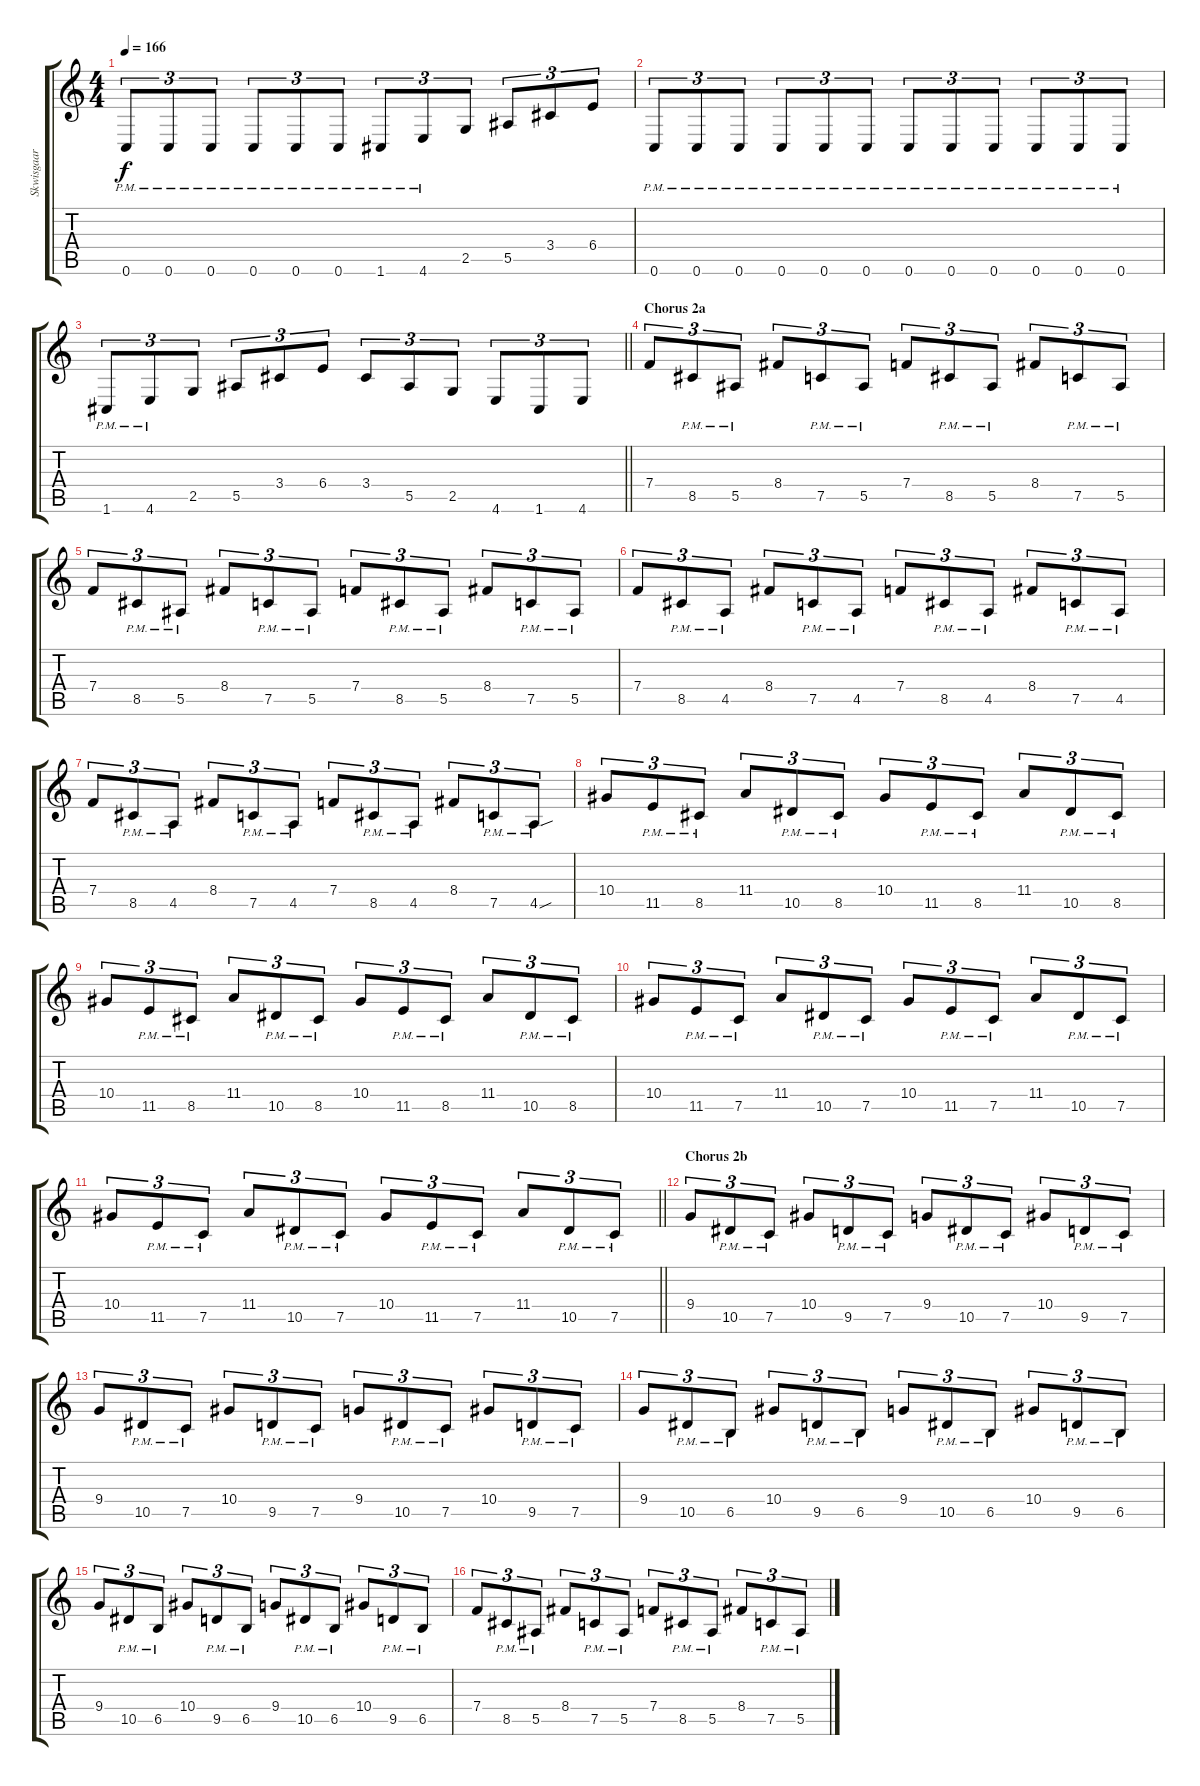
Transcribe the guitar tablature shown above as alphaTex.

\track ("Skwisgaar Skwigelf" "Skwisgaar ") {instrument distortionguitar}
\staff {score tabs}
\tuning (C4 G3 Eb3 Bb2 F2 C2) {hide}
\ts (4 4)
\tempo 166
\clef g2
\ks c
0.6{pm}.8{tu (3 2) dy f} 0.6{pm}.8{tu (3 2)} 0.6{pm}.8{tu (3 2)} 0.6{pm}.8{tu (3 2)} 0.6{pm}.8{tu (3 2)} 0.6{pm}.8{tu (3 2)} 1.6{pm}.8{tu (3 2)} 4.6{pm}.8{tu (3 2)} 2.5.8{tu (3 2)} 5.5.8{tu (3 2)} 3.4.8{tu (3 2)} 6.4.8{tu (3 2)} |
0.6{pm}.8{tu (3 2)} 0.6{pm}.8{tu (3 2)} 0.6{pm}.8{tu (3 2)} 0.6{pm}.8{tu (3 2)} 0.6{pm}.8{tu (3 2)} 0.6{pm}.8{tu (3 2)} 0.6{pm}.8{tu (3 2)} 0.6{pm}.8{tu (3 2)} 0.6{pm}.8{tu (3 2)} 0.6{pm}.8{tu (3 2)} 0.6{pm}.8{tu (3 2)} 0.6{pm}.8{tu (3 2)} |
\barLineRight lightlight
1.6{pm}.8{tu (3 2)} 4.6{pm}.8{tu (3 2)} 2.5.8{tu (3 2)} 5.5.8{tu (3 2)} 3.4.8{tu (3 2)} 6.4.8{tu (3 2)} 3.4.8{tu (3 2)} 5.5.8{tu (3 2)} 2.5.8{tu (3 2)} 4.6.8{tu (3 2)} 1.6.8{tu (3 2)} 4.6.8{tu (3 2)} |
\section ("" "Chorus 2a")
7.4.8{tu (3 2)} 8.5{pm}.8{tu (3 2)} 5.5{pm}.8{tu (3 2)} 8.4.8{tu (3 2)} 7.5{pm}.8{tu (3 2)} 5.5{pm}.8{tu (3 2)} 7.4.8{tu (3 2)} 8.5{pm}.8{tu (3 2)} 5.5{pm}.8{tu (3 2)} 8.4.8{tu (3 2)} 7.5{pm}.8{tu (3 2)} 5.5{pm}.8{tu (3 2)} |
7.4.8{tu (3 2)} 8.5{pm}.8{tu (3 2)} 5.5{pm}.8{tu (3 2)} 8.4.8{tu (3 2)} 7.5{pm}.8{tu (3 2)} 5.5{pm}.8{tu (3 2)} 7.4.8{tu (3 2)} 8.5{pm}.8{tu (3 2)} 5.5{pm}.8{tu (3 2)} 8.4.8{tu (3 2)} 7.5{pm}.8{tu (3 2)} 5.5{pm}.8{tu (3 2)} |
7.4.8{tu (3 2)} 8.5{pm}.8{tu (3 2)} 4.5{pm}.8{tu (3 2)} 8.4.8{tu (3 2)} 7.5{pm}.8{tu (3 2)} 4.5{pm}.8{tu (3 2)} 7.4.8{tu (3 2)} 8.5{pm}.8{tu (3 2)} 4.5{pm}.8{tu (3 2)} 8.4.8{tu (3 2)} 7.5{pm}.8{tu (3 2)} 4.5{pm}.8{tu (3 2)} |
7.4.8{tu (3 2)} 8.5{pm}.8{tu (3 2)} 4.5{pm}.8{tu (3 2)} 8.4.8{tu (3 2)} 7.5{pm}.8{tu (3 2)} 4.5{pm}.8{tu (3 2)} 7.4.8{tu (3 2)} 8.5{pm}.8{tu (3 2)} 4.5{pm}.8{tu (3 2)} 8.4.8{tu (3 2)} 7.5{pm}.8{tu (3 2)} 4.5{sou pm}.8{tu (3 2)} |
10.4.8{tu (3 2)} 11.5{pm}.8{tu (3 2)} 8.5{pm}.8{tu (3 2)} 11.4.8{tu (3 2)} 10.5{pm}.8{tu (3 2)} 8.5{pm}.8{tu (3 2)} 10.4.8{tu (3 2)} 11.5{pm}.8{tu (3 2)} 8.5{pm}.8{tu (3 2)} 11.4.8{tu (3 2)} 10.5{pm}.8{tu (3 2)} 8.5{pm}.8{tu (3 2)} |
10.4.8{tu (3 2)} 11.5{pm}.8{tu (3 2)} 8.5{pm}.8{tu (3 2)} 11.4.8{tu (3 2)} 10.5{pm}.8{tu (3 2)} 8.5{pm}.8{tu (3 2)} 10.4.8{tu (3 2)} 11.5{pm}.8{tu (3 2)} 8.5{pm}.8{tu (3 2)} 11.4.8{tu (3 2)} 10.5{pm}.8{tu (3 2)} 8.5{pm}.8{tu (3 2)} |
10.4.8{tu (3 2)} 11.5{pm}.8{tu (3 2)} 7.5{pm}.8{tu (3 2)} 11.4.8{tu (3 2)} 10.5{pm}.8{tu (3 2)} 7.5{pm}.8{tu (3 2)} 10.4.8{tu (3 2)} 11.5{pm}.8{tu (3 2)} 7.5{pm}.8{tu (3 2)} 11.4.8{tu (3 2)} 10.5{pm}.8{tu (3 2)} 7.5{pm}.8{tu (3 2)} |
\barLineRight lightlight
10.4.8{tu (3 2)} 11.5{pm}.8{tu (3 2)} 7.5{pm}.8{tu (3 2)} 11.4.8{tu (3 2)} 10.5{pm}.8{tu (3 2)} 7.5{pm}.8{tu (3 2)} 10.4.8{tu (3 2)} 11.5{pm}.8{tu (3 2)} 7.5{pm}.8{tu (3 2)} 11.4.8{tu (3 2)} 10.5{pm}.8{tu (3 2)} 7.5{pm}.8{tu (3 2)} |
\section ("" "Chorus 2b")
9.4.8{tu (3 2)} 10.5{pm}.8{tu (3 2)} 7.5{pm}.8{tu (3 2)} 10.4.8{tu (3 2)} 9.5{pm}.8{tu (3 2)} 7.5{pm}.8{tu (3 2)} 9.4.8{tu (3 2)} 10.5{pm}.8{tu (3 2)} 7.5{pm}.8{tu (3 2)} 10.4.8{tu (3 2)} 9.5{pm}.8{tu (3 2)} 7.5{pm}.8{tu (3 2)} |
9.4.8{tu (3 2)} 10.5{pm}.8{tu (3 2)} 7.5{pm}.8{tu (3 2)} 10.4.8{tu (3 2)} 9.5{pm}.8{tu (3 2)} 7.5{pm}.8{tu (3 2)} 9.4.8{tu (3 2)} 10.5{pm}.8{tu (3 2)} 7.5{pm}.8{tu (3 2)} 10.4.8{tu (3 2)} 9.5{pm}.8{tu (3 2)} 7.5{pm}.8{tu (3 2)} |
9.4.8{tu (3 2)} 10.5{pm}.8{tu (3 2)} 6.5{pm}.8{tu (3 2)} 10.4.8{tu (3 2)} 9.5{pm}.8{tu (3 2)} 6.5{pm}.8{tu (3 2)} 9.4.8{tu (3 2)} 10.5{pm}.8{tu (3 2)} 6.5{pm}.8{tu (3 2)} 10.4.8{tu (3 2)} 9.5{pm}.8{tu (3 2)} 6.5{pm}.8{tu (3 2)} |
9.4.8{tu (3 2)} 10.5{pm}.8{tu (3 2)} 6.5{pm}.8{tu (3 2)} 10.4.8{tu (3 2)} 9.5{pm}.8{tu (3 2)} 6.5{pm}.8{tu (3 2)} 9.4.8{tu (3 2)} 10.5{pm}.8{tu (3 2)} 6.5{pm}.8{tu (3 2)} 10.4.8{tu (3 2)} 9.5{pm}.8{tu (3 2)} 6.5{pm}.8{tu (3 2)} |
7.4.8{tu (3 2)} 8.5{pm}.8{tu (3 2)} 5.5{pm}.8{tu (3 2)} 8.4.8{tu (3 2)} 7.5{pm}.8{tu (3 2)} 5.5{pm}.8{tu (3 2)} 7.4.8{tu (3 2)} 8.5{pm}.8{tu (3 2)} 5.5{pm}.8{tu (3 2)} 8.4.8{tu (3 2)} 7.5{pm}.8{tu (3 2)} 5.5{pm}.8{tu (3 2)}
